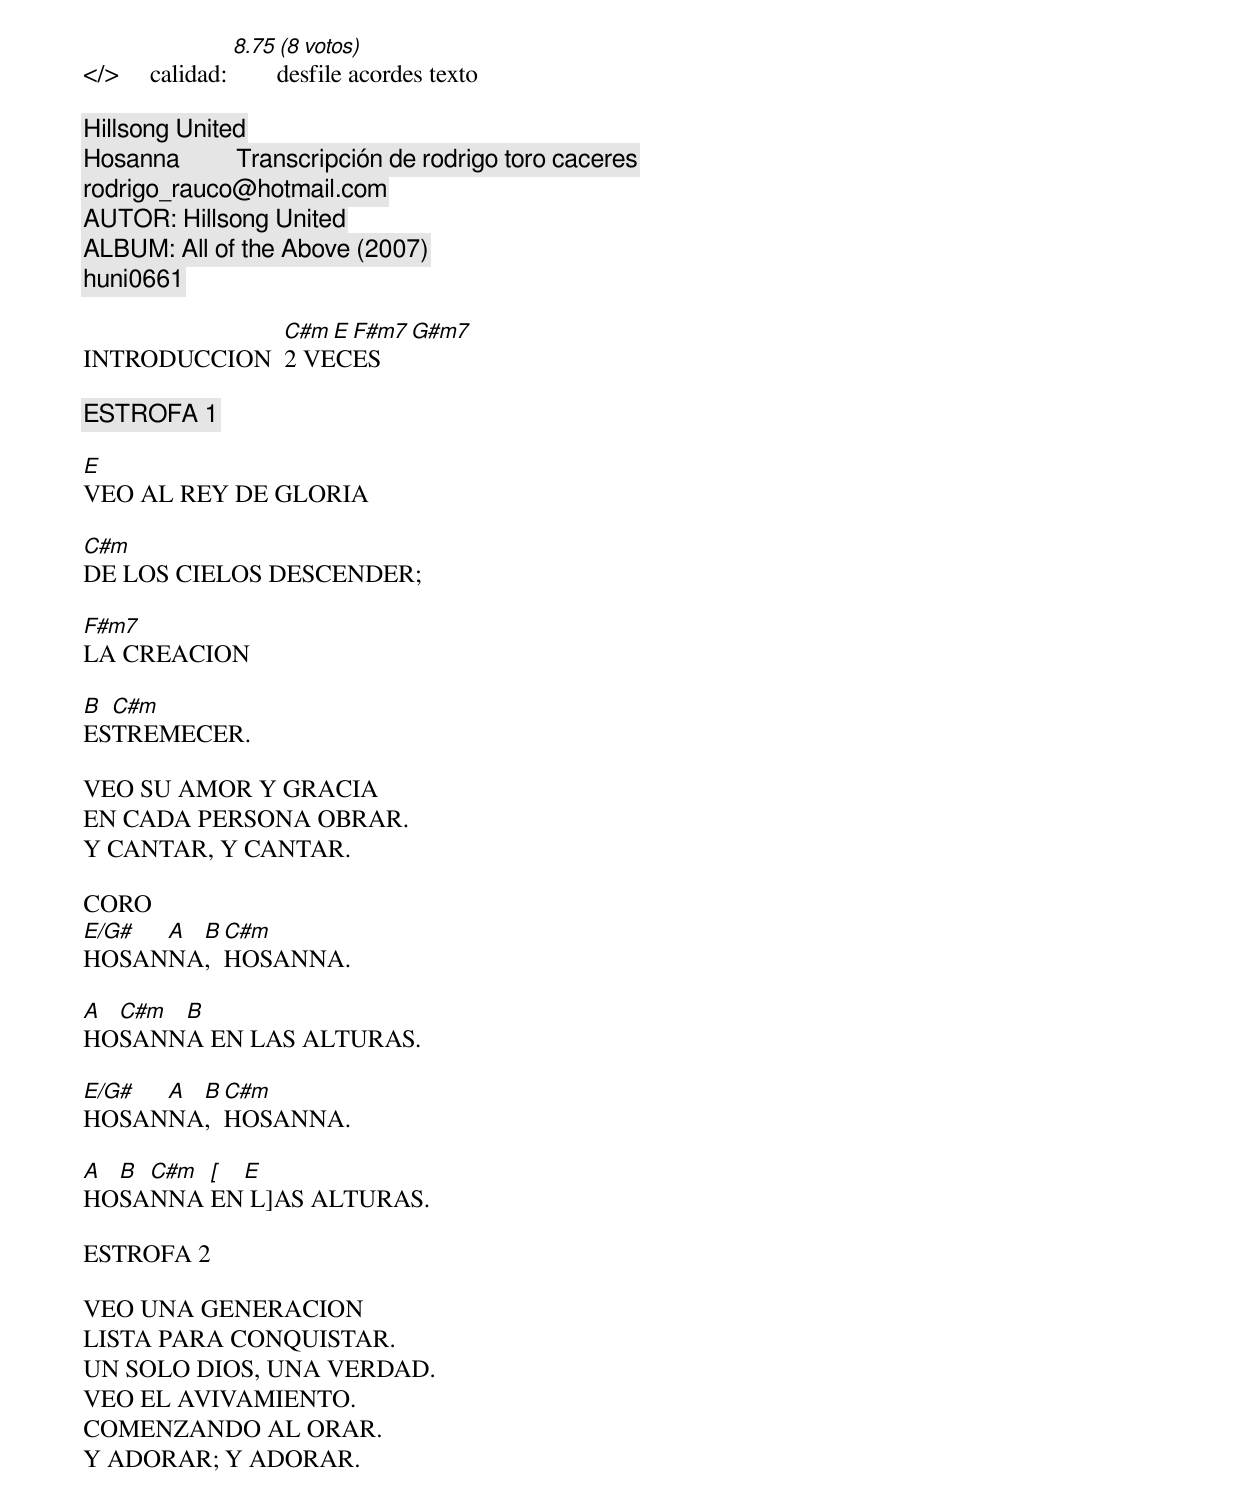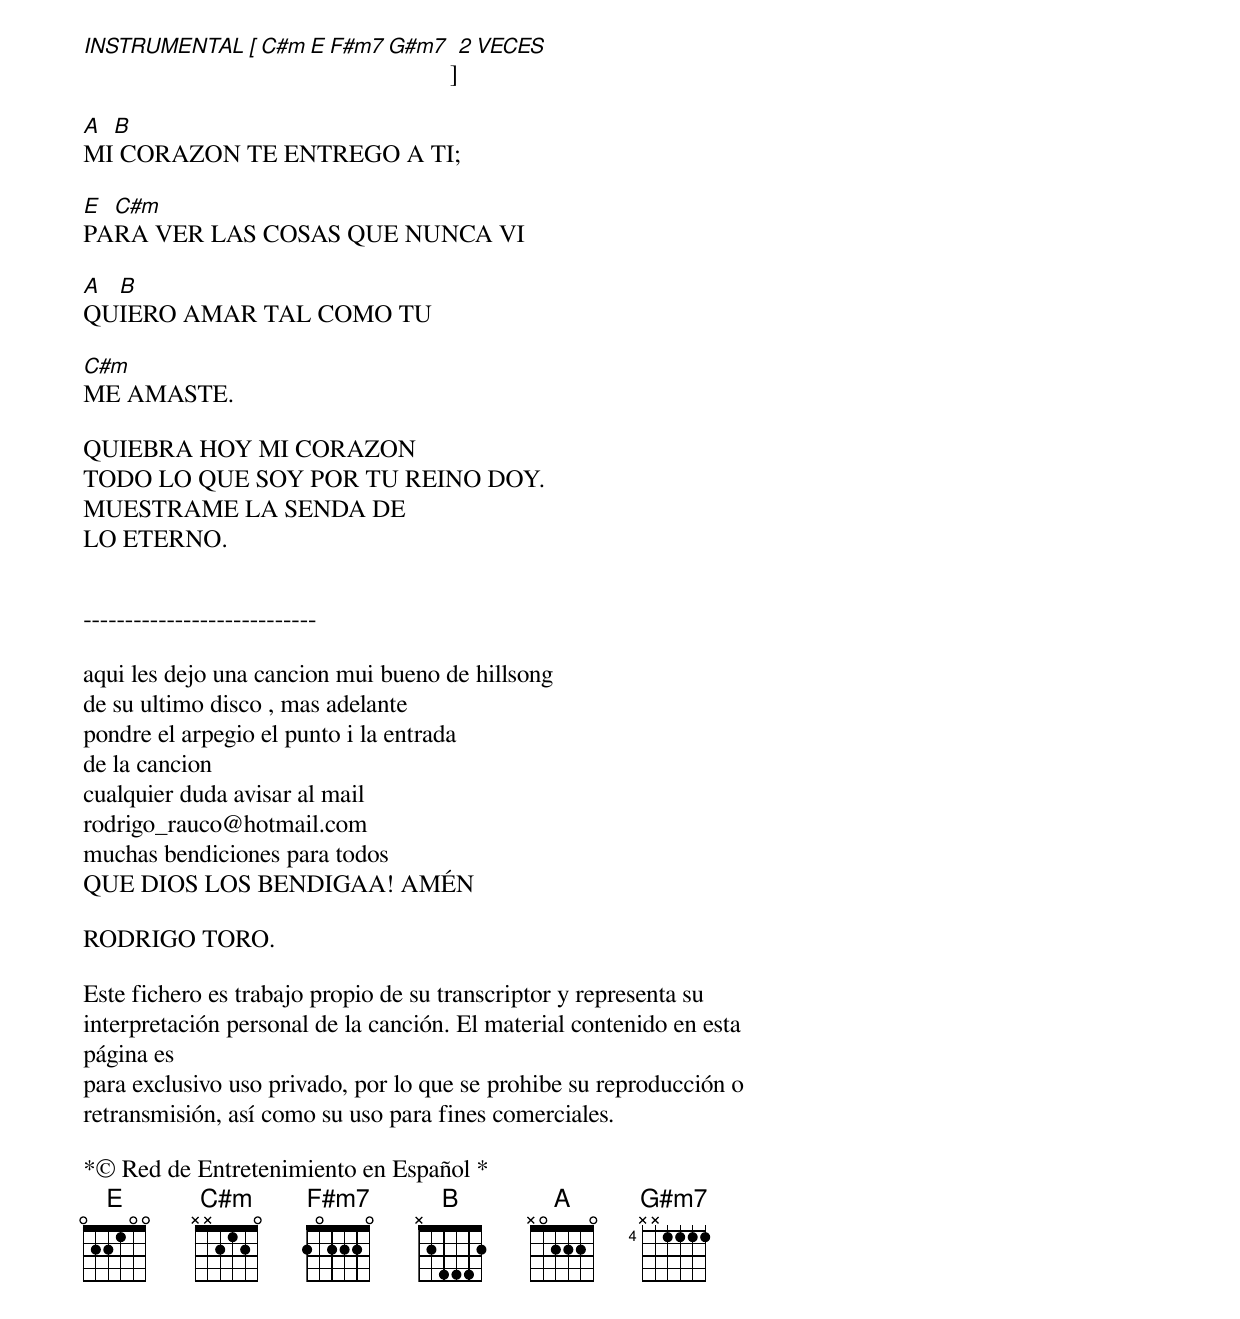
</> 	calidad: [8.75 (8 votos)] 	desfile acordes texto <hosanna.txt>

Hillsong United
Hosanna 	Transcripción de rodrigo toro caceres
rodrigo_rauco@hotmail.com
AUTOR: Hillsong United
ALBUM: All of the Above (2007)
	huni0661

INTRODUCCION [ C#m E F#m7 G#m7 ] 2 VECES

ESTROFA 1

E
VEO AL REY DE GLORIA

C#m
DE LOS CIELOS DESCENDER;

F#m7
LA CREACION

B C#m
ESTREMECER.

VEO SU AMOR Y GRACIA
EN CADA PERSONA OBRAR.
Y CANTAR, Y CANTAR.

CORO
E/G# A B C#m
HOSANNA, HOSANNA.

A C#m B
HOSANNA EN LAS ALTURAS.

E/G# A B C#m
HOSANNA, HOSANNA.

A B C#m [ E ]
HOSANNA EN LAS ALTURAS.

ESTROFA 2

VEO UNA GENERACION
LISTA PARA CONQUISTAR.
UN SOLO DIOS, UNA VERDAD.
VEO EL AVIVAMIENTO.
COMENZANDO AL ORAR.
Y ADORAR; Y ADORAR.

INSTRUMENTAL [ C#m E F#m7 G#m7 ] 2 VECES

A B
MI CORAZON TE ENTREGO A TI;

E C#m
PARA VER LAS COSAS QUE NUNCA VI

A B
QUIERO AMAR TAL COMO TU

C#m
ME AMASTE.

QUIEBRA HOY MI CORAZON
TODO LO QUE SOY POR TU REINO DOY.
MUESTRAME LA SENDA DE
LO ETERNO.


----------------------------

aqui les dejo una cancion mui bueno de hillsong
de su ultimo disco , mas adelante
pondre el arpegio el punto i la entrada
de la cancion
cualquier duda avisar al mail
rodrigo_rauco@hotmail.com
muchas bendiciones para todos
QUE DIOS LOS BENDIGAA! AMÉN

RODRIGO TORO.

Este fichero es trabajo propio de su transcriptor y representa su
interpretación personal de la canción. El material contenido en esta
página es
para exclusivo uso privado, por lo que se prohibe su reproducción o
retransmisión, así como su uso para fines comerciales.

*© Red de Entretenimiento en Español *
